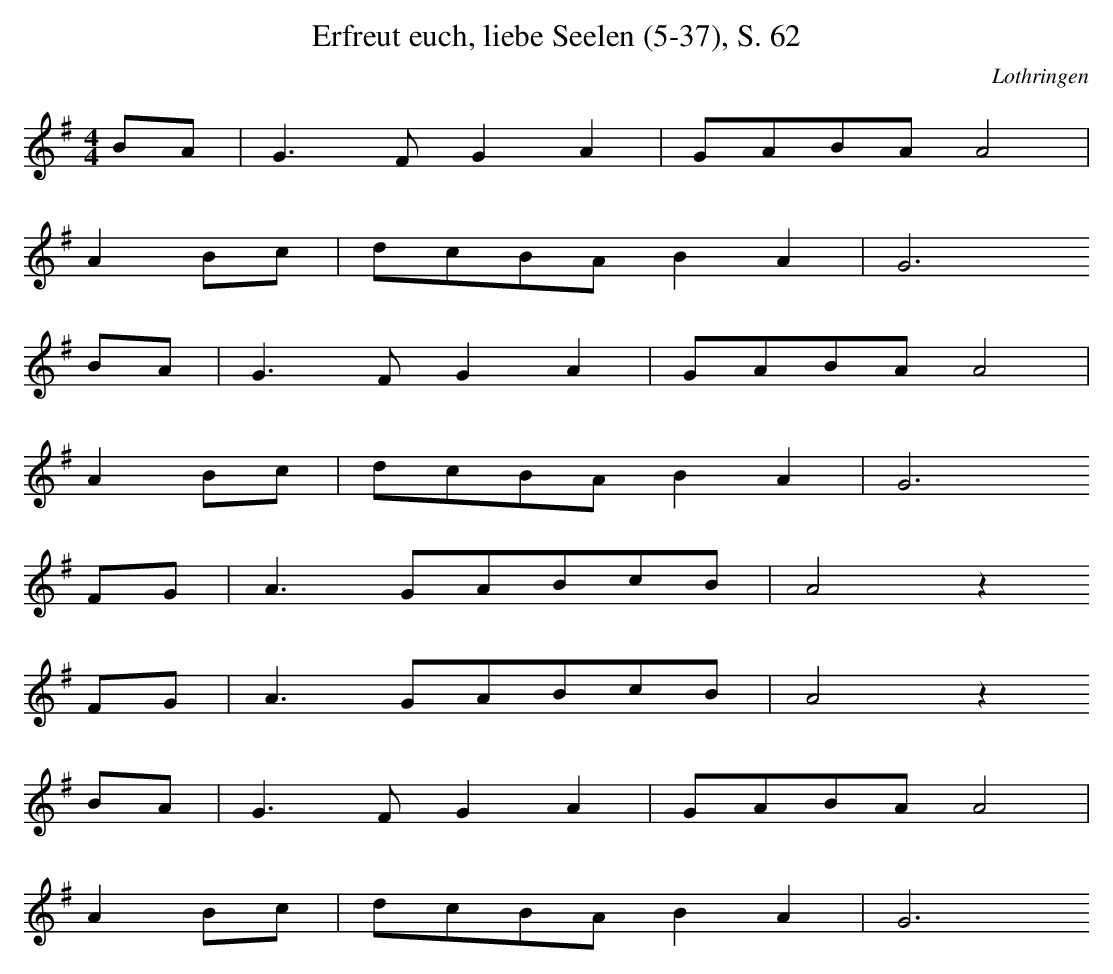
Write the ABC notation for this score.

X:1
T: Erfreut euch, liebe Seelen (5-37), S. 62
O: Lothringen
M: 4/4
L: 1/8
K: G
BA | G3FG2A2 | GABAA4 |
A2Bc | dcBAB2A2 | G6
BA | G3FG2A2 | GABAA4 |
A2Bc | dcBAB2A2 | G6
FG | A3GABcB | A4z2
FG | A3GABcB | A4z2
BA | G3FG2A2 | GABAA4 |
A2Bc | dcBAB2A2 | G6
